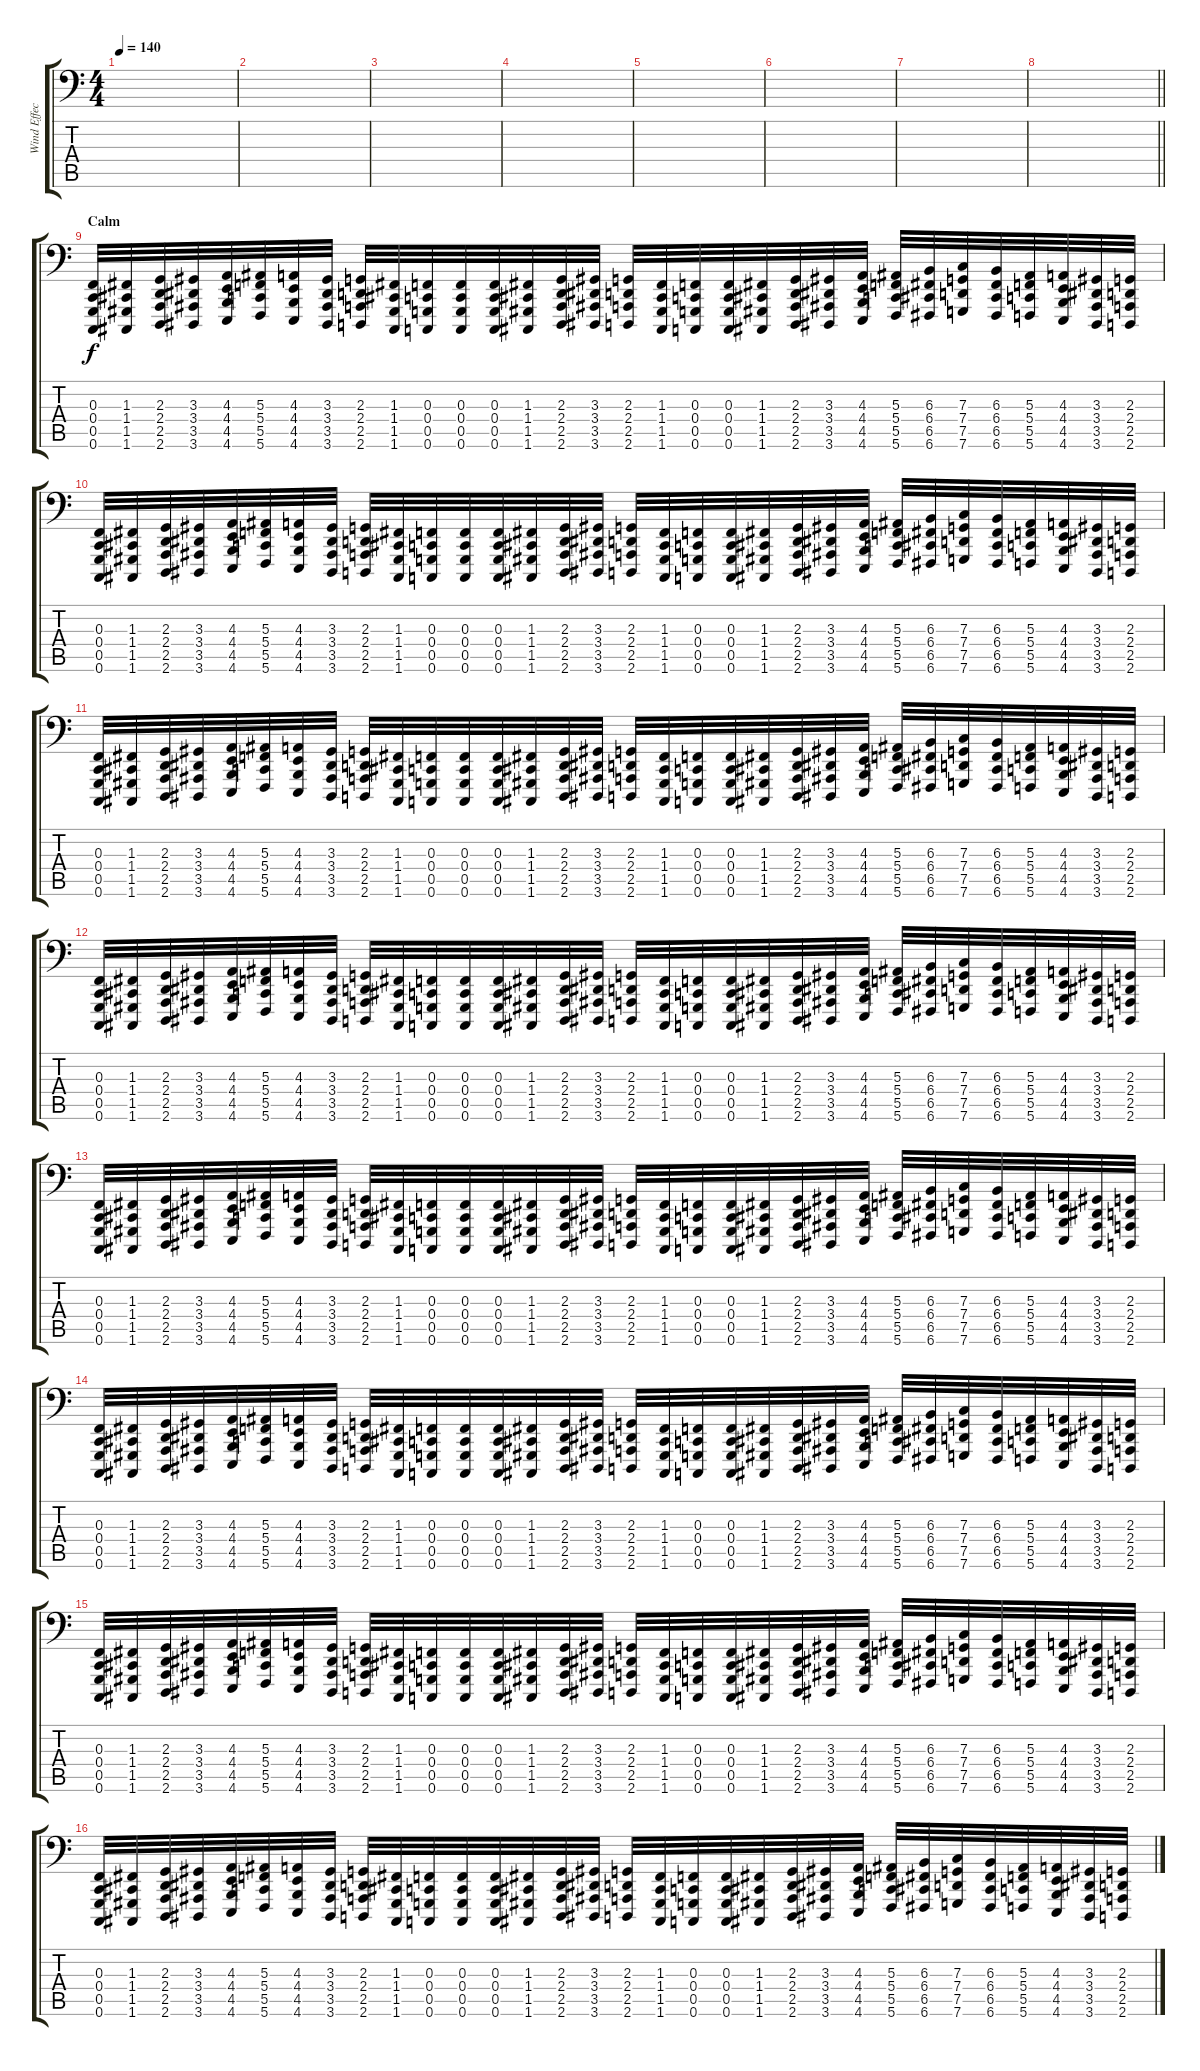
\track ("Wind Effect" "Wind Effec") {instrument breathnoise}
\staff {score tabs}
\tuning (D3 A2 F2 C2 G1 C1) {hide}
\ts (4 4)
\tempo 140
\clef f4
\ks c
|
|
|
|
|
|
|
\barLineRight lightlight
|
\section ("" "Calm")
(0.3 0.4 0.5 0.6).32{volume 2} (1.3 1.4 1.5 1.6).32{volume 5} (2.3 2.4 2.5 2.6).32 (3.3 3.4 3.5 3.6).32 (4.3 4.4 4.5 4.6).32 (5.3 5.4 5.5 5.6).32 (4.3 4.4 4.5 4.6).32 (3.3 3.4 3.5 3.6).32 (2.3 2.4 2.5 2.6).32 (1.3 1.4 1.5 1.6).32 (0.3 0.4 0.5 0.6).32 (0.3 0.4 0.5 0.6).32 (0.3 0.4 0.5 0.6).32 (1.3 1.4 1.5 1.6).32 (2.3 2.4 2.5 2.6).32 (3.3 3.4 3.5 3.6).32 (2.3 2.4 2.5 2.6).32 (1.3 1.4 1.5 1.6).32 (0.3 0.4 0.5 0.6).32 (0.3 0.4 0.5 0.6).32 (1.3 1.4 1.5 1.6).32 (2.3 2.4 2.5 2.6).32 (3.3 3.4 3.5 3.6).32 (4.3 4.4 4.5 4.6).32 (5.3 5.4 5.5 5.6).32 (6.3 6.4 6.5 6.6).32 (7.3 7.4 7.5 7.6).32 (6.3 6.4 6.5 6.6).32 (5.3 5.4 5.5 5.6).32 (4.3 4.4 4.5 4.6).32 (3.3 3.4 3.5 3.6).32 (2.3 2.4 2.5 2.6).32 |
(0.3 0.4 0.5 0.6).32 (1.3 1.4 1.5 1.6).32 (2.3 2.4 2.5 2.6).32 (3.3 3.4 3.5 3.6).32 (4.3 4.4 4.5 4.6).32 (5.3 5.4 5.5 5.6).32 (4.3 4.4 4.5 4.6).32 (3.3 3.4 3.5 3.6).32 (2.3 2.4 2.5 2.6).32 (1.3 1.4 1.5 1.6).32 (0.3 0.4 0.5 0.6).32 (0.3 0.4 0.5 0.6).32 (0.3 0.4 0.5 0.6).32 (1.3 1.4 1.5 1.6).32 (2.3 2.4 2.5 2.6).32 (3.3 3.4 3.5 3.6).32 (2.3 2.4 2.5 2.6).32 (1.3 1.4 1.5 1.6).32 (0.3 0.4 0.5 0.6).32 (0.3 0.4 0.5 0.6).32 (1.3 1.4 1.5 1.6).32 (2.3 2.4 2.5 2.6).32 (3.3 3.4 3.5 3.6).32 (4.3 4.4 4.5 4.6).32 (5.3 5.4 5.5 5.6).32 (6.3 6.4 6.5 6.6).32 (7.3 7.4 7.5 7.6).32 (6.3 6.4 6.5 6.6).32 (5.3 5.4 5.5 5.6).32 (4.3 4.4 4.5 4.6).32 (3.3 3.4 3.5 3.6).32 (2.3 2.4 2.5 2.6).32 |
(0.3 0.4 0.5 0.6).32 (1.3 1.4 1.5 1.6).32 (2.3 2.4 2.5 2.6).32 (3.3 3.4 3.5 3.6).32 (4.3 4.4 4.5 4.6).32 (5.3 5.4 5.5 5.6).32 (4.3 4.4 4.5 4.6).32 (3.3 3.4 3.5 3.6).32 (2.3 2.4 2.5 2.6).32 (1.3 1.4 1.5 1.6).32 (0.3 0.4 0.5 0.6).32 (0.3 0.4 0.5 0.6).32 (0.3 0.4 0.5 0.6).32 (1.3 1.4 1.5 1.6).32 (2.3 2.4 2.5 2.6).32 (3.3 3.4 3.5 3.6).32 (2.3 2.4 2.5 2.6).32 (1.3 1.4 1.5 1.6).32 (0.3 0.4 0.5 0.6).32 (0.3 0.4 0.5 0.6).32 (1.3 1.4 1.5 1.6).32 (2.3 2.4 2.5 2.6).32 (3.3 3.4 3.5 3.6).32 (4.3 4.4 4.5 4.6).32 (5.3 5.4 5.5 5.6).32 (6.3 6.4 6.5 6.6).32 (7.3 7.4 7.5 7.6).32 (6.3 6.4 6.5 6.6).32 (5.3 5.4 5.5 5.6).32 (4.3 4.4 4.5 4.6).32 (3.3 3.4 3.5 3.6).32 (2.3 2.4 2.5 2.6).32 |
(0.3 0.4 0.5 0.6).32 (1.3 1.4 1.5 1.6).32 (2.3 2.4 2.5 2.6).32 (3.3 3.4 3.5 3.6).32 (4.3 4.4 4.5 4.6).32 (5.3 5.4 5.5 5.6).32 (4.3 4.4 4.5 4.6).32 (3.3 3.4 3.5 3.6).32 (2.3 2.4 2.5 2.6).32 (1.3 1.4 1.5 1.6).32 (0.3 0.4 0.5 0.6).32 (0.3 0.4 0.5 0.6).32 (0.3 0.4 0.5 0.6).32 (1.3 1.4 1.5 1.6).32 (2.3 2.4 2.5 2.6).32 (3.3 3.4 3.5 3.6).32 (2.3 2.4 2.5 2.6).32 (1.3 1.4 1.5 1.6).32 (0.3 0.4 0.5 0.6).32 (0.3 0.4 0.5 0.6).32 (1.3 1.4 1.5 1.6).32 (2.3 2.4 2.5 2.6).32 (3.3 3.4 3.5 3.6).32 (4.3 4.4 4.5 4.6).32 (5.3 5.4 5.5 5.6).32 (6.3 6.4 6.5 6.6).32 (7.3 7.4 7.5 7.6).32 (6.3 6.4 6.5 6.6).32 (5.3 5.4 5.5 5.6).32 (4.3 4.4 4.5 4.6).32 (3.3 3.4 3.5 3.6).32 (2.3 2.4 2.5 2.6).32 |
(0.3 0.4 0.5 0.6).32 (1.3 1.4 1.5 1.6).32{volume 7} (2.3 2.4 2.5 2.6).32 (3.3 3.4 3.5 3.6).32 (4.3 4.4 4.5 4.6).32 (5.3 5.4 5.5 5.6).32 (4.3 4.4 4.5 4.6).32 (3.3 3.4 3.5 3.6).32 (2.3 2.4 2.5 2.6).32 (1.3 1.4 1.5 1.6).32 (0.3 0.4 0.5 0.6).32 (0.3 0.4 0.5 0.6).32 (0.3 0.4 0.5 0.6).32 (1.3 1.4 1.5 1.6).32 (2.3 2.4 2.5 2.6).32 (3.3 3.4 3.5 3.6).32 (2.3 2.4 2.5 2.6).32 (1.3 1.4 1.5 1.6).32 (0.3 0.4 0.5 0.6).32 (0.3 0.4 0.5 0.6).32 (1.3 1.4 1.5 1.6).32 (2.3 2.4 2.5 2.6).32 (3.3 3.4 3.5 3.6).32 (4.3 4.4 4.5 4.6).32 (5.3 5.4 5.5 5.6).32 (6.3 6.4 6.5 6.6).32 (7.3 7.4 7.5 7.6).32 (6.3 6.4 6.5 6.6).32 (5.3 5.4 5.5 5.6).32 (4.3 4.4 4.5 4.6).32 (3.3 3.4 3.5 3.6).32 (2.3 2.4 2.5 2.6).32 |
(0.3 0.4 0.5 0.6).32 (1.3 1.4 1.5 1.6).32 (2.3 2.4 2.5 2.6).32 (3.3 3.4 3.5 3.6).32 (4.3 4.4 4.5 4.6).32 (5.3 5.4 5.5 5.6).32 (4.3 4.4 4.5 4.6).32 (3.3 3.4 3.5 3.6).32 (2.3 2.4 2.5 2.6).32 (1.3 1.4 1.5 1.6).32 (0.3 0.4 0.5 0.6).32 (0.3 0.4 0.5 0.6).32 (0.3 0.4 0.5 0.6).32 (1.3 1.4 1.5 1.6).32 (2.3 2.4 2.5 2.6).32 (3.3 3.4 3.5 3.6).32 (2.3 2.4 2.5 2.6).32 (1.3 1.4 1.5 1.6).32 (0.3 0.4 0.5 0.6).32 (0.3 0.4 0.5 0.6).32 (1.3 1.4 1.5 1.6).32 (2.3 2.4 2.5 2.6).32 (3.3 3.4 3.5 3.6).32 (4.3 4.4 4.5 4.6).32 (5.3 5.4 5.5 5.6).32 (6.3 6.4 6.5 6.6).32 (7.3 7.4 7.5 7.6).32 (6.3 6.4 6.5 6.6).32 (5.3 5.4 5.5 5.6).32 (4.3 4.4 4.5 4.6).32 (3.3 3.4 3.5 3.6).32 (2.3 2.4 2.5 2.6).32 |
(0.3 0.4 0.5 0.6).32 (1.3 1.4 1.5 1.6).32 (2.3 2.4 2.5 2.6).32 (3.3 3.4 3.5 3.6).32 (4.3 4.4 4.5 4.6).32 (5.3 5.4 5.5 5.6).32 (4.3 4.4 4.5 4.6).32 (3.3 3.4 3.5 3.6).32 (2.3 2.4 2.5 2.6).32 (1.3 1.4 1.5 1.6).32 (0.3 0.4 0.5 0.6).32 (0.3 0.4 0.5 0.6).32 (0.3 0.4 0.5 0.6).32 (1.3 1.4 1.5 1.6).32 (2.3 2.4 2.5 2.6).32 (3.3 3.4 3.5 3.6).32 (2.3 2.4 2.5 2.6).32 (1.3 1.4 1.5 1.6).32 (0.3 0.4 0.5 0.6).32 (0.3 0.4 0.5 0.6).32 (1.3 1.4 1.5 1.6).32 (2.3 2.4 2.5 2.6).32 (3.3 3.4 3.5 3.6).32 (4.3 4.4 4.5 4.6).32 (5.3 5.4 5.5 5.6).32 (6.3 6.4 6.5 6.6).32 (7.3 7.4 7.5 7.6).32 (6.3 6.4 6.5 6.6).32 (5.3 5.4 5.5 5.6).32 (4.3 4.4 4.5 4.6).32 (3.3 3.4 3.5 3.6).32 (2.3 2.4 2.5 2.6).32 |
(0.3 0.4 0.5 0.6).32 (1.3 1.4 1.5 1.6).32 (2.3 2.4 2.5 2.6).32 (3.3 3.4 3.5 3.6).32 (4.3 4.4 4.5 4.6).32 (5.3 5.4 5.5 5.6).32 (4.3 4.4 4.5 4.6).32 (3.3 3.4 3.5 3.6).32 (2.3 2.4 2.5 2.6).32 (1.3 1.4 1.5 1.6).32 (0.3 0.4 0.5 0.6).32 (0.3 0.4 0.5 0.6).32 (0.3 0.4 0.5 0.6).32 (1.3 1.4 1.5 1.6).32 (2.3 2.4 2.5 2.6).32 (3.3 3.4 3.5 3.6).32 (2.3 2.4 2.5 2.6).32 (1.3 1.4 1.5 1.6).32 (0.3 0.4 0.5 0.6).32 (0.3 0.4 0.5 0.6).32 (1.3 1.4 1.5 1.6).32 (2.3 2.4 2.5 2.6).32 (3.3 3.4 3.5 3.6).32 (4.3 4.4 4.5 4.6).32 (5.3 5.4 5.5 5.6).32 (6.3 6.4 6.5 6.6).32 (7.3 7.4 7.5 7.6).32 (6.3 6.4 6.5 6.6).32 (5.3 5.4 5.5 5.6).32 (4.3 4.4 4.5 4.6).32 (3.3 3.4 3.5 3.6).32 (2.3 2.4 2.5 2.6).32
